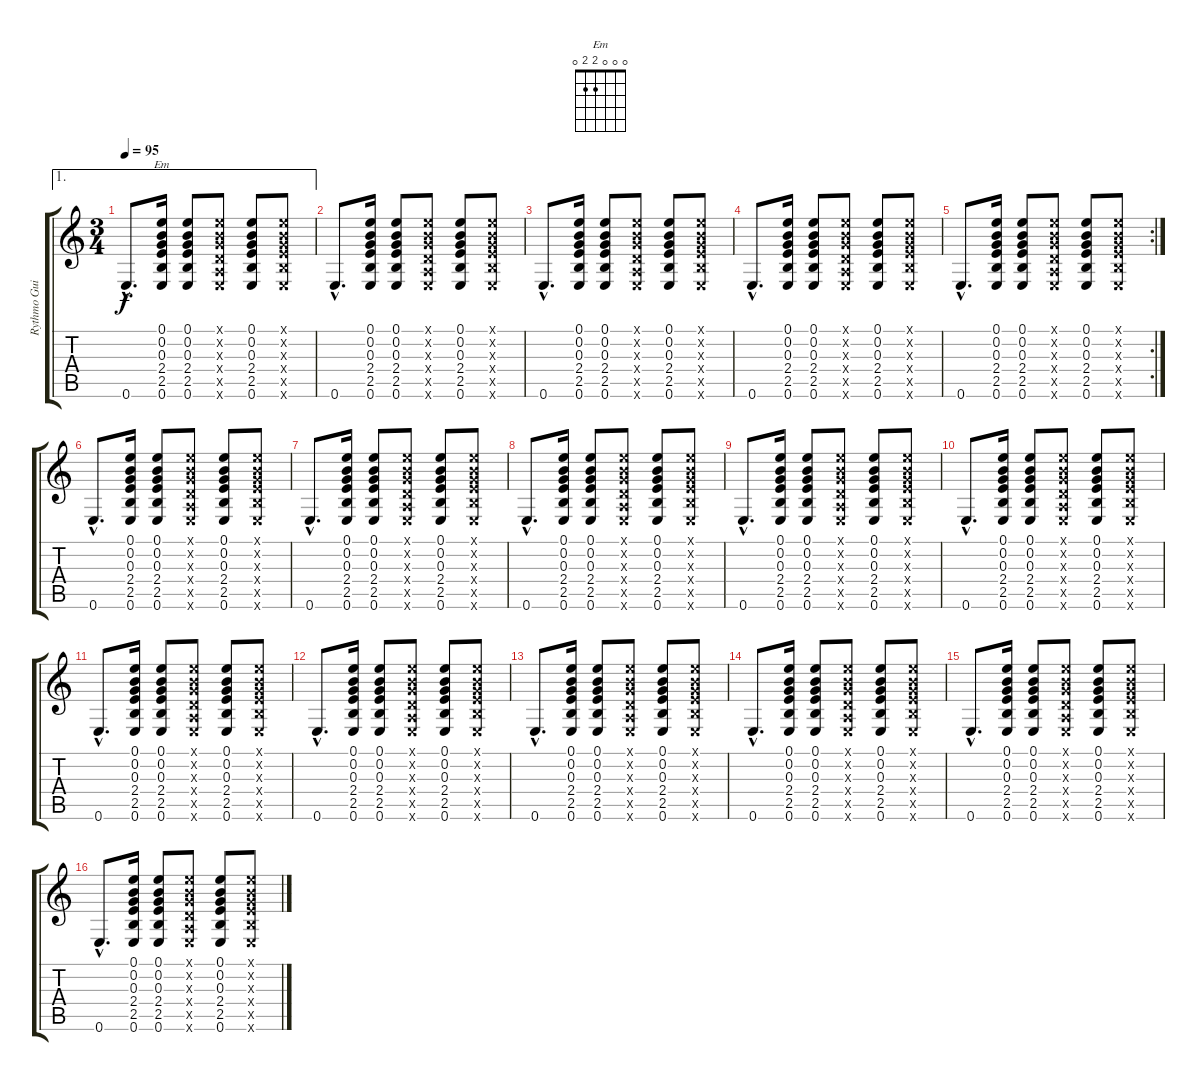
\track ("Rythmo Guitarra " "Rythmo Gui") {instrument acousticguitarnylon}
\staff {score tabs}
\tuning (E4 B3 G3 D3 A2 E2) {hide}
\chord ("Em" 0 0 0 2 2 0)
\ae 1
\ts (3 4)
\tempo 95
\clef g2
\ks c
0.6{hac}.8{d dy f} (0.1 0.2 0.3 2.4 2.5 0.6).16{ch "Em"} (0.1 0.2 0.3 2.4 2.5 0.6).8 (0.1{x} 0.2{x} 0.3{x} 0.4{x} 0.5{x} 0.6{x}).8 (0.1 0.2 0.3 2.4 2.5 0.6).8 (0.1{x} 0.2{x} 0.3{x} 2.4{x} 2.5{x} 0.6{x}).8 |
0.6{hac}.8{d} (0.1 0.2 0.3 2.4 2.5 0.6).16 (0.1 0.2 0.3 2.4 2.5 0.6).8 (0.1{x} 0.2{x} 0.3{x} 0.4{x} 0.5{x} 0.6{x}).8 (0.1 0.2 0.3 2.4 2.5 0.6).8 (0.1{x} 0.2{x} 0.3{x} 2.4{x} 2.5{x} 0.6{x}).8 |
0.6{hac}.8{d} (0.1 0.2 0.3 2.4 2.5 0.6).16 (0.1 0.2 0.3 2.4 2.5 0.6).8 (0.1{x} 0.2{x} 0.3{x} 0.4{x} 0.5{x} 0.6{x}).8 (0.1 0.2 0.3 2.4 2.5 0.6).8 (0.1{x} 0.2{x} 0.3{x} 2.4{x} 2.5{x} 0.6{x}).8 |
0.6{hac}.8{d} (0.1 0.2 0.3 2.4 2.5 0.6).16 (0.1 0.2 0.3 2.4 2.5 0.6).8 (0.1{x} 0.2{x} 0.3{x} 0.4{x} 0.5{x} 0.6{x}).8 (0.1 0.2 0.3 2.4 2.5 0.6).8 (0.1{x} 0.2{x} 0.3{x} 2.4{x} 2.5{x} 0.6{x}).8 |
\rc 2
0.6{hac}.8{d} (0.1 0.2 0.3 2.4 2.5 0.6).16 (0.1 0.2 0.3 2.4 2.5 0.6).8 (0.1{x} 0.2{x} 0.3{x} 0.4{x} 0.5{x} 0.6{x}).8 (0.1 0.2 0.3 2.4 2.5 0.6).8 (0.1{x} 0.2{x} 0.3{x} 2.4{x} 2.5{x} 0.6{x}).8 |
0.6{hac}.8{d} (0.1 0.2 0.3 2.4 2.5 0.6).16 (0.1 0.2 0.3 2.4 2.5 0.6).8 (0.1{x} 0.2{x} 0.3{x} 0.4{x} 0.5{x} 0.6{x}).8 (0.1 0.2 0.3 2.4 2.5 0.6).8 (0.1{x} 0.2{x} 0.3{x} 2.4{x} 2.5{x} 0.6{x}).8 |
0.6{hac}.8{d} (0.1 0.2 0.3 2.4 2.5 0.6).16 (0.1 0.2 0.3 2.4 2.5 0.6).8 (0.1{x} 0.2{x} 0.3{x} 0.4{x} 0.5{x} 0.6{x}).8 (0.1 0.2 0.3 2.4 2.5 0.6).8 (0.1{x} 0.2{x} 0.3{x} 2.4{x} 2.5{x} 0.6{x}).8 |
0.6{hac}.8{d} (0.1 0.2 0.3 2.4 2.5 0.6).16 (0.1 0.2 0.3 2.4 2.5 0.6).8 (0.1{x} 0.2{x} 0.3{x} 0.4{x} 0.5{x} 0.6{x}).8 (0.1 0.2 0.3 2.4 2.5 0.6).8 (0.1{x} 0.2{x} 0.3{x} 2.4{x} 2.5{x} 0.6{x}).8 |
0.6{hac}.8{d} (0.1 0.2 0.3 2.4 2.5 0.6).16 (0.1 0.2 0.3 2.4 2.5 0.6).8 (0.1{x} 0.2{x} 0.3{x} 0.4{x} 0.5{x} 0.6{x}).8 (0.1 0.2 0.3 2.4 2.5 0.6).8 (0.1{x} 0.2{x} 0.3{x} 2.4{x} 2.5{x} 0.6{x}).8 |
0.6{hac}.8{d} (0.1 0.2 0.3 2.4 2.5 0.6).16 (0.1 0.2 0.3 2.4 2.5 0.6).8 (0.1{x} 0.2{x} 0.3{x} 0.4{x} 0.5{x} 0.6{x}).8 (0.1 0.2 0.3 2.4 2.5 0.6).8 (0.1{x} 0.2{x} 0.3{x} 2.4{x} 2.5{x} 0.6{x}).8 |
0.6{hac}.8{d} (0.1 0.2 0.3 2.4 2.5 0.6).16 (0.1 0.2 0.3 2.4 2.5 0.6).8 (0.1{x} 0.2{x} 0.3{x} 0.4{x} 0.5{x} 0.6{x}).8 (0.1 0.2 0.3 2.4 2.5 0.6).8 (0.1{x} 0.2{x} 0.3{x} 2.4{x} 2.5{x} 0.6{x}).8 |
0.6{hac}.8{d} (0.1 0.2 0.3 2.4 2.5 0.6).16 (0.1 0.2 0.3 2.4 2.5 0.6).8 (0.1{x} 0.2{x} 0.3{x} 0.4{x} 0.5{x} 0.6{x}).8 (0.1 0.2 0.3 2.4 2.5 0.6).8 (0.1{x} 0.2{x} 0.3{x} 2.4{x} 2.5{x} 0.6{x}).8 |
0.6{hac}.8{d} (0.1 0.2 0.3 2.4 2.5 0.6).16 (0.1 0.2 0.3 2.4 2.5 0.6).8 (0.1{x} 0.2{x} 0.3{x} 0.4{x} 0.5{x} 0.6{x}).8 (0.1 0.2 0.3 2.4 2.5 0.6).8 (0.1{x} 0.2{x} 0.3{x} 2.4{x} 2.5{x} 0.6{x}).8 |
0.6{hac}.8{d} (0.1 0.2 0.3 2.4 2.5 0.6).16 (0.1 0.2 0.3 2.4 2.5 0.6).8 (0.1{x} 0.2{x} 0.3{x} 0.4{x} 0.5{x} 0.6{x}).8 (0.1 0.2 0.3 2.4 2.5 0.6).8 (0.1{x} 0.2{x} 0.3{x} 2.4{x} 2.5{x} 0.6{x}).8 |
0.6{hac}.8{d} (0.1 0.2 0.3 2.4 2.5 0.6).16 (0.1 0.2 0.3 2.4 2.5 0.6).8 (0.1{x} 0.2{x} 0.3{x} 0.4{x} 0.5{x} 0.6{x}).8 (0.1 0.2 0.3 2.4 2.5 0.6).8 (0.1{x} 0.2{x} 0.3{x} 2.4{x} 2.5{x} 0.6{x}).8 |
0.6{hac}.8{d} (0.1 0.2 0.3 2.4 2.5 0.6).16 (0.1 0.2 0.3 2.4 2.5 0.6).8 (0.1{x} 0.2{x} 0.3{x} 0.4{x} 0.5{x} 0.6{x}).8 (0.1 0.2 0.3 2.4 2.5 0.6).8 (0.1{x} 0.2{x} 0.3{x} 2.4{x} 2.5{x} 0.6{x}).8
